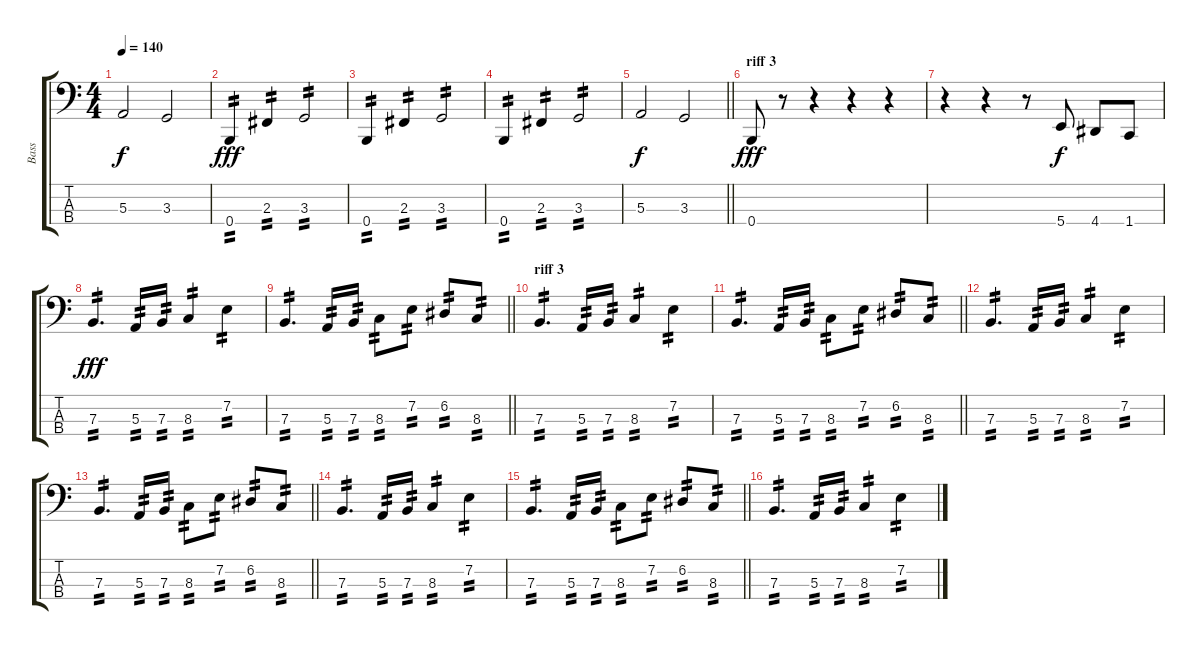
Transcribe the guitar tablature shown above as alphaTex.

\track ("Bass" "Bass") {instrument electricbassfinger}
\staff {score tabs}
\tuning (D2 A1 E1 B0) {hide}
\ts (4 4)
\tempo 140
\clef f4
\ks c
5.3.2{dy f} 3.3.2 |
0.4.4{tp 2 dy fff} 2.3.4{tp 2} 3.3.2{tp 2} |
0.4.4{tp 2} 2.3.4{tp 2} 3.3.2{tp 2} |
0.4.4{tp 2} 2.3.4{tp 2} 3.3.2{tp 2} |
\barLineRight lightlight
5.3.2{dy f} 3.3.2 |
\section ("" "riff 3")
0.4.8{dy fff} r.8 r.4 r.4 r.4 |
r.4 r.4 r.8 5.4.8{dy f} 4.4.8 1.4.8 |
7.3.4{d tp 2 dy fff} 5.3.16{tp 2} 7.3.16{tp 2} 8.3.4{tp 2} 7.2.4{tp 2} |
\barLineRight lightlight
7.3.4{d tp 2} 5.3.16{tp 2} 7.3.16{tp 2} 8.3.8{tp 2} 7.2.8{tp 2} 6.2.8{tp 2} 8.3.8{tp 2} |
\section ("" "riff 3")
7.3.4{d tp 2} 5.3.16{tp 2} 7.3.16{tp 2} 8.3.4{tp 2} 7.2.4{tp 2} |
\barLineRight lightlight
7.3.4{d tp 2} 5.3.16{tp 2} 7.3.16{tp 2} 8.3.8{tp 2} 7.2.8{tp 2} 6.2.8{tp 2} 8.3.8{tp 2} |
7.3.4{d tp 2} 5.3.16{tp 2} 7.3.16{tp 2} 8.3.4{tp 2} 7.2.4{tp 2} |
\barLineRight lightlight
7.3.4{d tp 2} 5.3.16{tp 2} 7.3.16{tp 2} 8.3.8{tp 2} 7.2.8{tp 2} 6.2.8{tp 2} 8.3.8{tp 2} |
7.3.4{d tp 2} 5.3.16{tp 2} 7.3.16{tp 2} 8.3.4{tp 2} 7.2.4{tp 2} |
\barLineRight lightlight
7.3.4{d tp 2} 5.3.16{tp 2} 7.3.16{tp 2} 8.3.8{tp 2} 7.2.8{tp 2} 6.2.8{tp 2} 8.3.8{tp 2} |
7.3.4{d tp 2} 5.3.16{tp 2} 7.3.16{tp 2} 8.3.4{tp 2} 7.2.4{tp 2}
